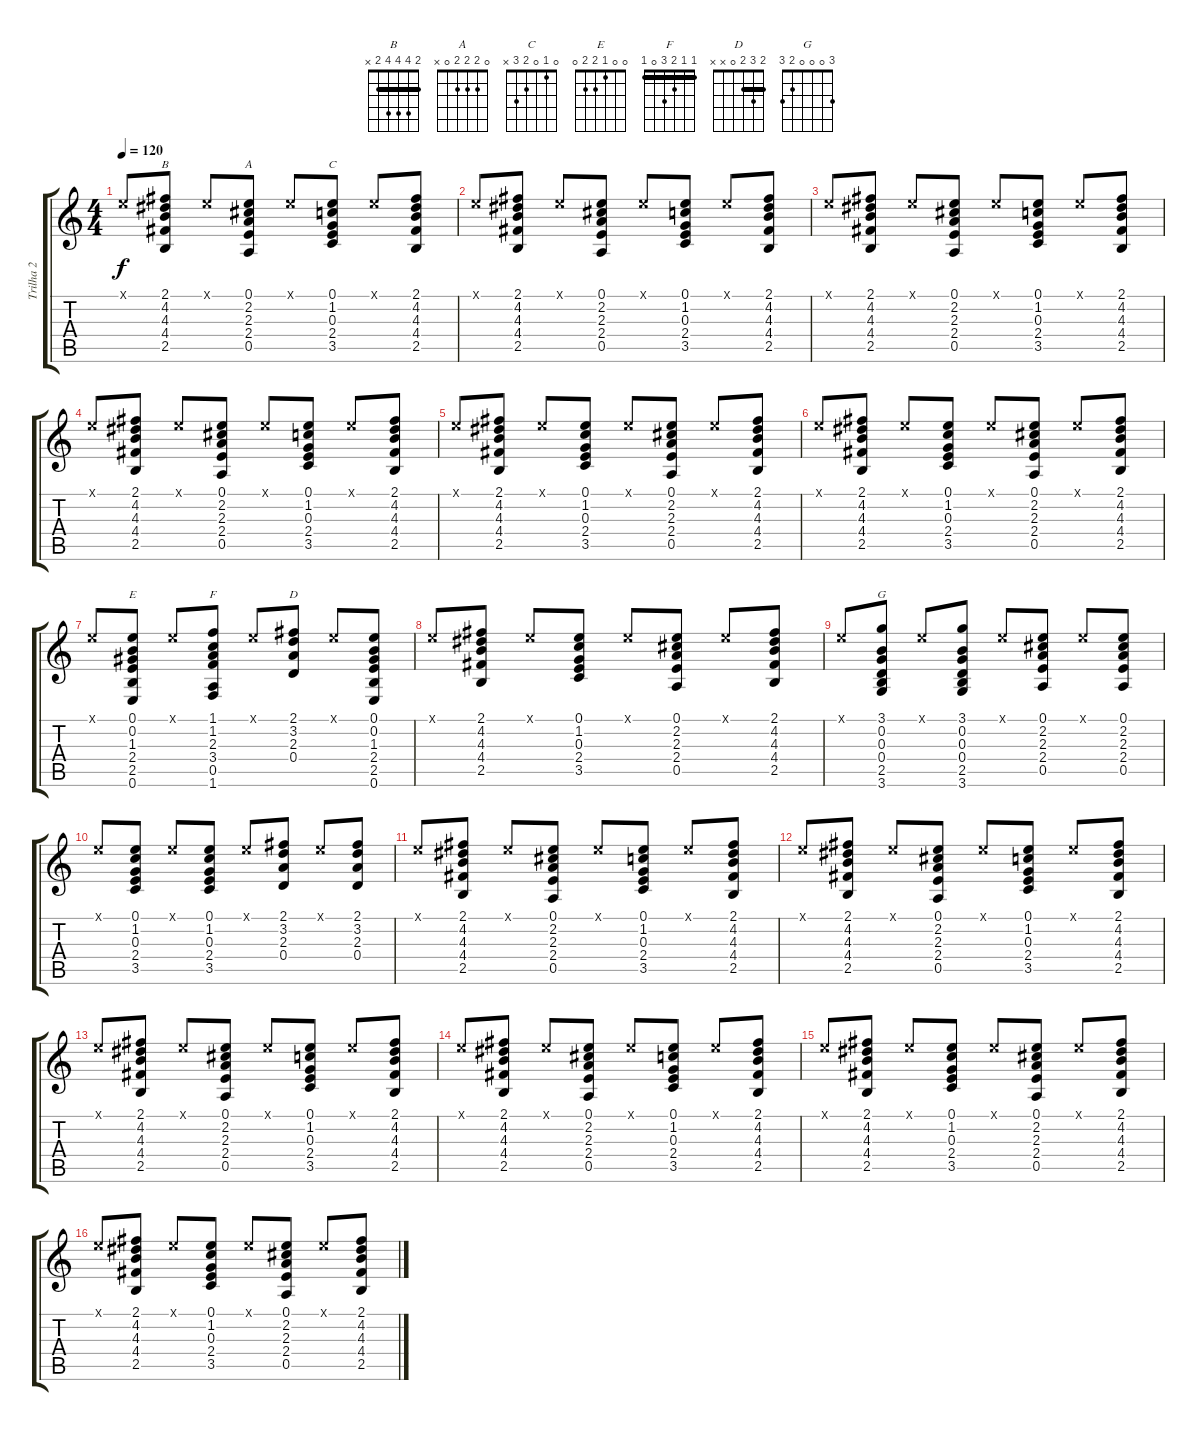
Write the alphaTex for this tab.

\track ("Trilha 2" "Trilha 2") {instrument acousticguitarsteel}
\staff {score tabs}
\tuning (E4 B3 G3 D3 A2 E2) {hide}
\chord ("B" 2 4 4 4 2 x) {barre 2}
\chord ("A" 0 2 2 2 0 x)
\chord ("C" 0 1 0 2 3 x)
\chord ("E" 0 0 1 2 2 0)
\chord ("F" 1 1 2 3 0 1) {barre 1}
\chord ("D" 2 3 2 0 x x) {barre 2}
\chord ("G" 3 0 0 0 2 3)
\ts (4 4)
\tempo 120
\clef g2
\ks c
0.1{x}.8{dy f instrument acousticguitarsteel} (2.1 4.2 4.3 4.4 2.5).8{ch "B"} 0.1{x}.8 (0.1 2.2 2.3 2.4 0.5).8{ch "A"} 0.1{x}.8 (0.1 1.2 0.3 2.4 3.5).8{ch "C"} 0.1{x}.8 (2.1 4.2 4.3 4.4 2.5).8 |
0.1{x}.8 (2.1 4.2 4.3 4.4 2.5).8 0.1{x}.8 (0.1 2.2 2.3 2.4 0.5).8 0.1{x}.8 (0.1 1.2 0.3 2.4 3.5).8 0.1{x}.8 (2.1 4.2 4.3 4.4 2.5).8 |
0.1{x}.8 (2.1 4.2 4.3 4.4 2.5).8 0.1{x}.8 (0.1 2.2 2.3 2.4 0.5).8 0.1{x}.8 (0.1 1.2 0.3 2.4 3.5).8 0.1{x}.8 (2.1 4.2 4.3 4.4 2.5).8 |
0.1{x}.8 (2.1 4.2 4.3 4.4 2.5).8 0.1{x}.8 (0.1 2.2 2.3 2.4 0.5).8 0.1{x}.8 (0.1 1.2 0.3 2.4 3.5).8 0.1{x}.8 (2.1 4.2 4.3 4.4 2.5).8 |
0.1{x}.8 (2.1 4.2 4.3 4.4 2.5).8 0.1{x}.8 (0.1 1.2 0.3 2.4 3.5).8 0.1{x}.8 (0.1 2.2 2.3 2.4 0.5).8 0.1{x}.8 (2.1 4.2 4.3 4.4 2.5).8 |
0.1{x}.8 (2.1 4.2 4.3 4.4 2.5).8 0.1{x}.8 (0.1 1.2 0.3 2.4 3.5).8 0.1{x}.8 (0.1 2.2 2.3 2.4 0.5).8 0.1{x}.8 (2.1 4.2 4.3 4.4 2.5).8 |
0.1{x}.8 (0.1 0.2 1.3 2.4 2.5 0.6).8{ch "E"} 0.1{x}.8 (1.1 1.2 2.3 3.4 0.5 1.6).8{ch "F"} 0.1{x}.8 (2.1 3.2 2.3 0.4).8{ch "D"} 0.1{x}.8 (0.1 0.2 1.3 2.4 2.5 0.6).8 |
0.1{x}.8 (2.1 4.2 4.3 4.4 2.5).8 0.1{x}.8 (0.1 1.2 0.3 2.4 3.5).8 0.1{x}.8 (0.1 2.2 2.3 2.4 0.5).8 0.1{x}.8 (2.1 4.2 4.3 4.4 2.5).8 |
0.1{x}.8 (3.1 0.2 0.3 0.4 2.5 3.6).8{ch "G"} 0.1{x}.8 (3.1 0.2 0.3 0.4 2.5 3.6).8 0.1{x}.8 (0.1 2.2 2.3 2.4 0.5).8 0.1{x}.8 (0.1 2.2 2.3 2.4 0.5).8 |
0.1{x}.8 (0.1 1.2 0.3 2.4 3.5).8 0.1{x}.8 (0.1 1.2 0.3 2.4 3.5).8 0.1{x}.8 (2.1 3.2 2.3 0.4).8 0.1{x}.8 (2.1 3.2 2.3 0.4).8 |
0.1{x}.8 (2.1 4.2 4.3 4.4 2.5).8 0.1{x}.8 (0.1 2.2 2.3 2.4 0.5).8 0.1{x}.8 (0.1 1.2 0.3 2.4 3.5).8 0.1{x}.8 (2.1 4.2 4.3 4.4 2.5).8 |
0.1{x}.8 (2.1 4.2 4.3 4.4 2.5).8 0.1{x}.8 (0.1 2.2 2.3 2.4 0.5).8 0.1{x}.8 (0.1 1.2 0.3 2.4 3.5).8 0.1{x}.8 (2.1 4.2 4.3 4.4 2.5).8 |
0.1{x}.8 (2.1 4.2 4.3 4.4 2.5).8 0.1{x}.8 (0.1 2.2 2.3 2.4 0.5).8 0.1{x}.8 (0.1 1.2 0.3 2.4 3.5).8 0.1{x}.8 (2.1 4.2 4.3 4.4 2.5).8 |
0.1{x}.8 (2.1 4.2 4.3 4.4 2.5).8 0.1{x}.8 (0.1 2.2 2.3 2.4 0.5).8 0.1{x}.8 (0.1 1.2 0.3 2.4 3.5).8 0.1{x}.8 (2.1 4.2 4.3 4.4 2.5).8 |
0.1{x}.8 (2.1 4.2 4.3 4.4 2.5).8 0.1{x}.8 (0.1 1.2 0.3 2.4 3.5).8 0.1{x}.8 (0.1 2.2 2.3 2.4 0.5).8 0.1{x}.8 (2.1 4.2 4.3 4.4 2.5).8 |
0.1{x}.8 (2.1 4.2 4.3 4.4 2.5).8 0.1{x}.8 (0.1 1.2 0.3 2.4 3.5).8 0.1{x}.8 (0.1 2.2 2.3 2.4 0.5).8 0.1{x}.8 (2.1 4.2 4.3 4.4 2.5).8
